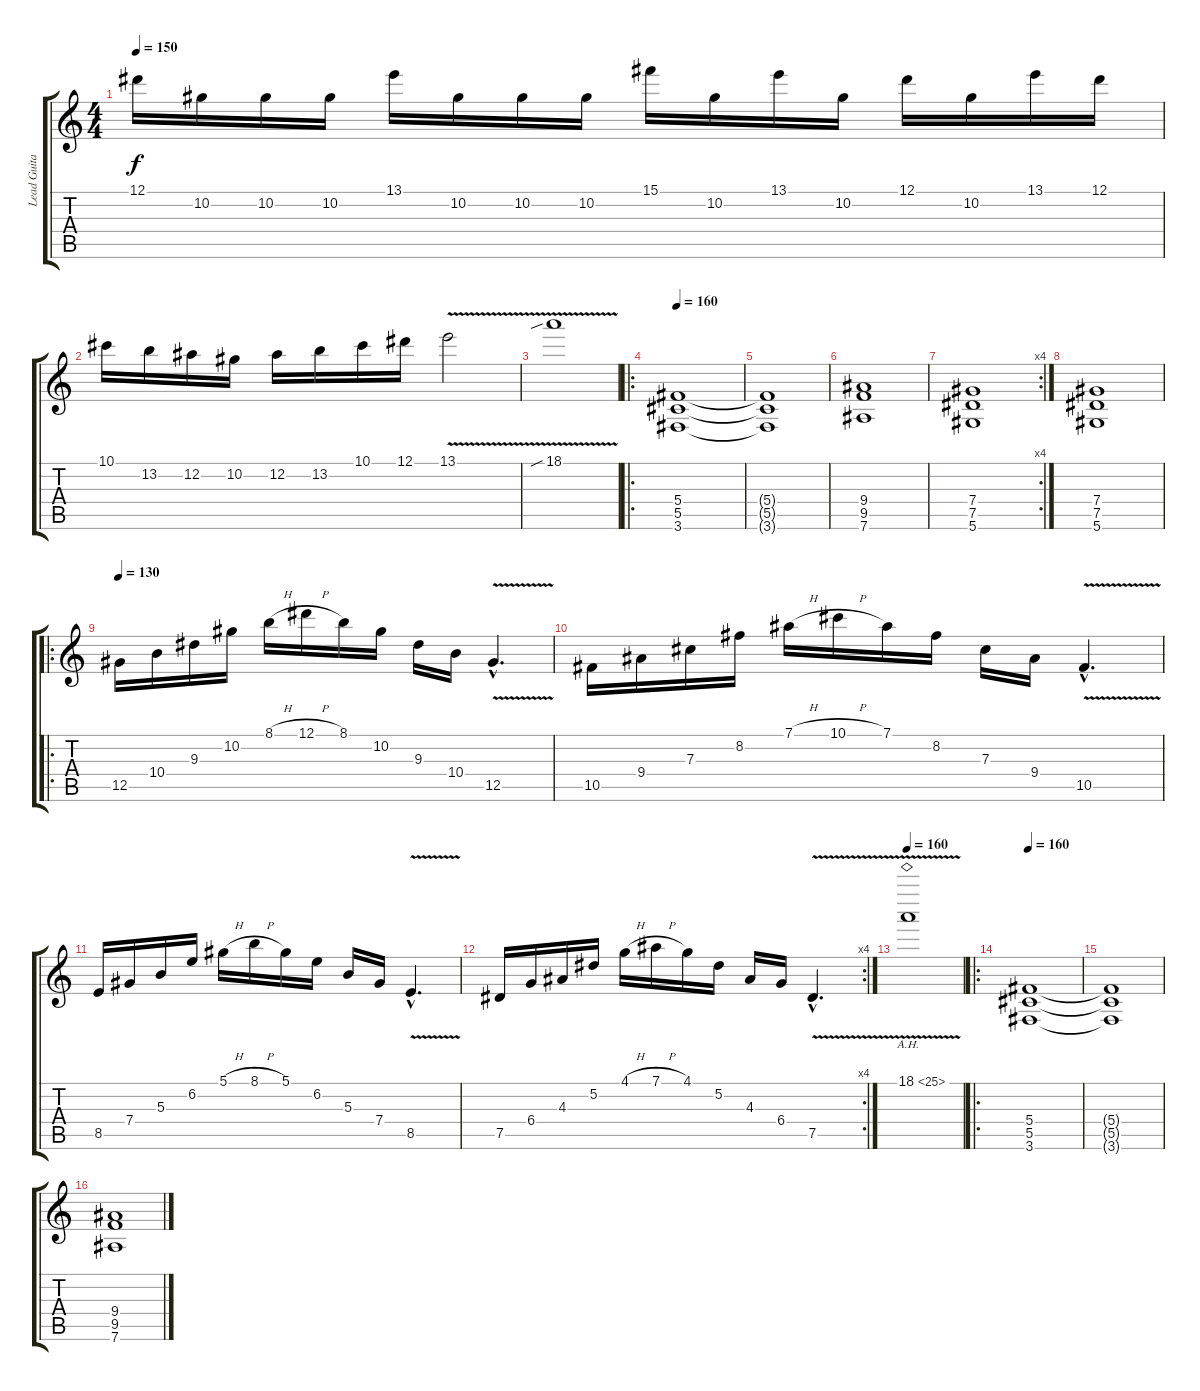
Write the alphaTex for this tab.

\track ("Lead Guitar" "Lead Guita") {instrument overdrivenguitar}
\staff {score tabs}
\tuning (Eb4 Bb3 Gb3 Db3 Ab2 Eb2) {hide}
\ts (4 4)
\tempo 150
\clef g2
\ks c
12.1.16{dy f} 10.2.16 10.2.16 10.2.16 13.1.16 10.2.16 10.2.16 10.2.16 15.1.16 10.2.16 13.1.16 10.2.16 12.1.16 10.2.16 13.1.16 12.1.16 |
10.1.16 13.2.16 12.2.16 10.2.16 12.2.16 13.2.16 10.1.16 12.1.16 13.1{v}.2 |
18.1{v sib}.1 |
\ro
\tempo 160
(5.4 5.5 3.6).1 |
(5.4{t} 5.5{t} 3.6{t}).1 |
(9.4 9.5 7.6).1 |
\rc 4
(7.4 7.5 5.6).1 |
(7.4 7.5 5.6).1 |
\ro
\tempo 130
12.5.16 10.4.16 9.3.16 10.2.16 8.1{h}.16 12.1{h}.16 8.1.16 10.2.16 9.3.16 10.4.16 12.5{v hac}.4{d} |
10.5.16 9.4.16 7.3.16 8.2.16 7.1{h}.16 10.1{h}.16 7.1.16 8.2.16 7.3.16 9.4.16 10.5{v hac}.4{d} |
8.5.16 7.4.16 5.3.16 6.2.16 5.1{h}.16 8.1{h}.16 5.1.16 6.2.16 5.3.16 7.4.16 8.5{v hac}.4{d} |
\rc 4
7.5.16 6.4.16 4.3.16 5.2.16 4.1{h}.16 7.1{h}.16 4.1.16 5.2.16 4.3.16 6.4.16 7.5{v hac}.4{d} |
\tempo 160
18.1{ah 7 v}.1 |
\ro
\tempo 160
(5.4 5.5 3.6).1 |
(5.4{t} 5.5{t} 3.6{t}).1 |
(9.4 9.5 7.6).1
